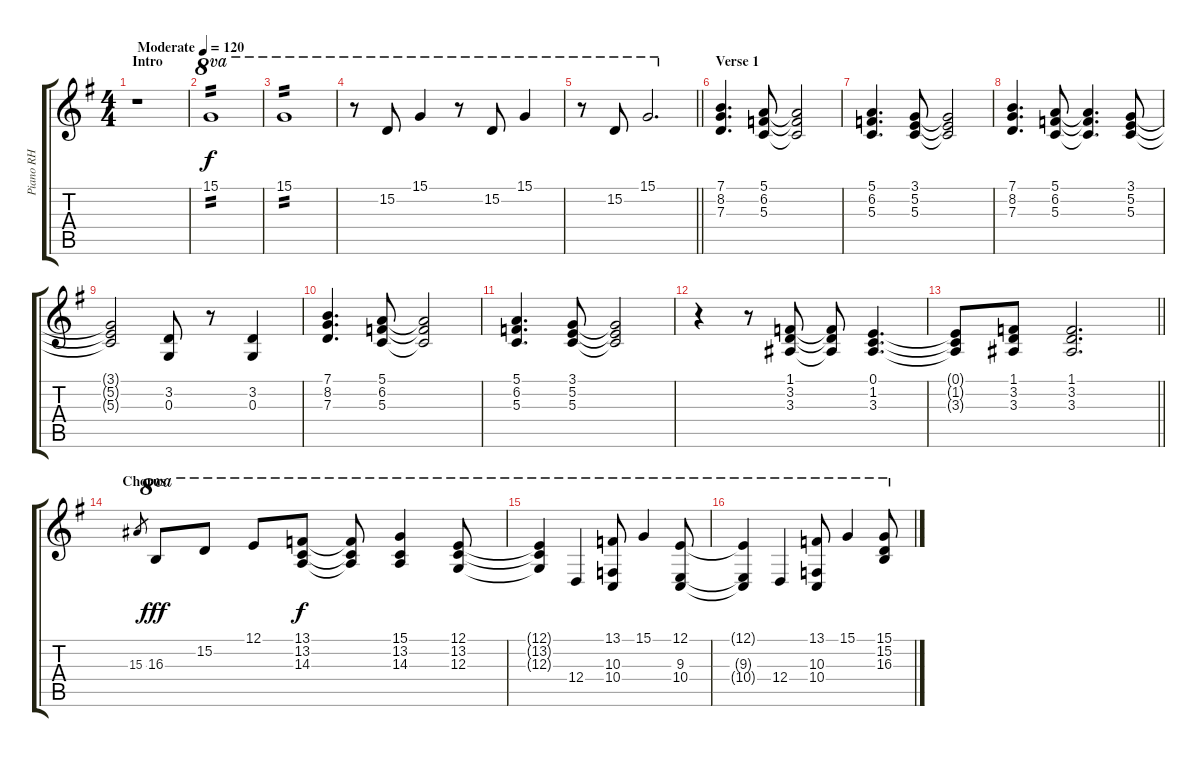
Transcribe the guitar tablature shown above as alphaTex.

\track ("Piano RH" "Piano RH") {instrument acousticgrandpiano}
\staff {score tabs}
\tuning (E4 B3 G3 D3 A2 E2) {hide}
\ts (4 4)
\section ("" "Intro")
\tempo (120 "Moderate")
\clef g2
\ks g
r.1{dy f instrument acousticgrandpiano} |
15.1.1{ot 8va tp 2} |
15.1.1{ot 8va tp 2} |
r.8{ot 8va} 15.2.8{ot 8va} 15.1.4{ot 8va} r.8{ot 8va} 15.2.8{ot 8va} 15.1.4{ot 8va} |
\barLineRight lightlight
r.8{ot 8va} 15.2.8{ot 8va} 15.1.2{d ot 8va} |
\section ("" "Verse 1")
(7.1 8.2 7.3).4{d} (5.1 6.2 5.3).8 (5.1{t} 6.2{t} 5.3{t}).2 |
(5.1 6.2 5.3).4{d} (3.1 5.2 5.3).8 (3.1{t} 5.2{t} 5.3{t}).2 |
(7.1 8.2 7.3).4{d} (5.1 6.2 5.3).8 (5.1{t} 6.2{t} 5.3{t}).4{d} (3.1 5.2 5.3).8 |
(3.1{t} 5.2{t} 5.3{t}).2 (3.2 0.3).8 r.8 (3.2 0.3).4 |
(7.1 8.2 7.3).4{d} (5.1 6.2 5.3).8 (5.1{t} 6.2{t} 5.3{t}).2 |
(5.1 6.2 5.3).4{d} (3.1 5.2 5.3).8 (3.1{t} 5.2{t} 5.3{t}).2 |
r.4 r.8 (1.1 3.2 3.3).8 (1.1{t} 3.2{t} 3.3{t}).8 (0.1 1.2 3.3).4{d} |
\barLineRight lightlight
(0.1{t} 1.2{t} 3.3{t}).8 (1.1 3.2 3.3).8 (1.1 3.2 3.3).2{d} |
\section ("" "Chorus")
15.3.8{gr} 16.3.8{ot 8va dy fff} 15.2.8{ot 8va} 12.1.8{ot 8va} (13.1 13.2 14.3).8{ot 8va dy f} (13.1{t} 13.2{t} 14.3{t}).8{ot 8va} (15.1 13.2 14.3).4{ot 8va} (12.1 13.2 12.3).8{ot 8va} |
(12.1{t} 13.2{t} 12.3{t}).4{ot 8va} 12.4.4{ot 8va} (13.1 10.3 10.4).8{ot 8va} 15.1.4{ot 8va} (12.1 9.3 10.4).8{ot 8va} |
(12.1{t} 9.3{t} 10.4{t}).4{ot 8va} 12.4.4{ot 8va} (13.1 10.3 10.4).8{ot 8va} 15.1.4{ot 8va} (15.1 15.2 16.3).8{ot 8va}
